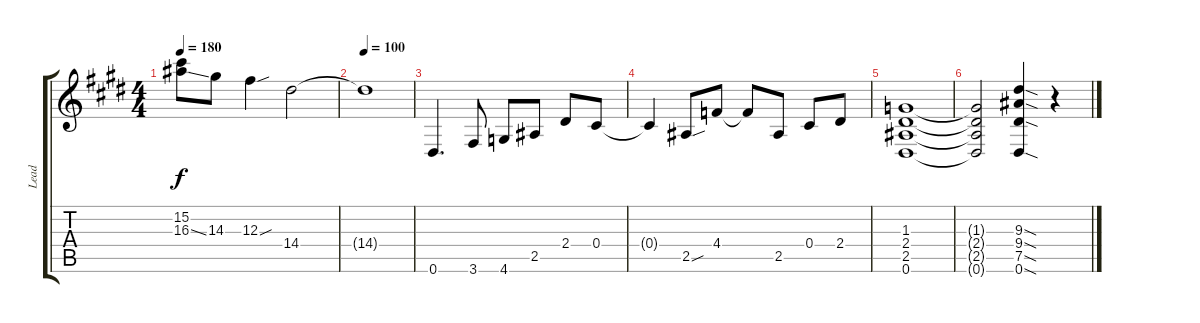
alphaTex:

\track ("Lead" "Lead") {instrument distortionguitar}
\staff {score tabs}
\tuning (Eb4 Bb3 Gb3 Db3 Ab2 Eb2) {hide}
\ts (4 4)
\tempo 180
\clef g2
\ks c#minor
(15.2 16.3{ss}).8{dy f} 14.3.8 12.3{sou}.4 14.4.2 |
\tempo 100
\ks e
14.4{t}.1 |
\ks c#minor
0.6.4{d} 3.6.8 4.6.8 2.5.8 2.4.8 0.4.8 |
0.4{t}.4 2.5{sou}.8 4.4.8 4.4{t}.8 2.5.8 0.4.8 2.4.8 |
\ks e
(1.3 2.4 2.5 0.6).1 |
\ks c#minor
(1.3{t} 2.4{t} 2.5{t} 0.6{t}).2 (9.3{sod} 9.4{sod} 7.5{sod} 0.6{sod}).4 r.4
